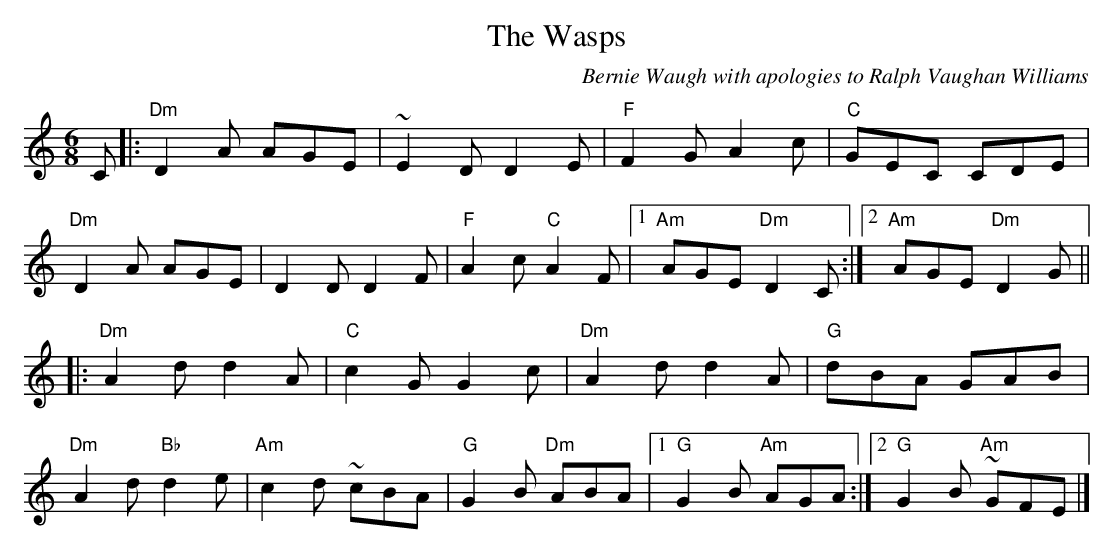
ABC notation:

X:1
T: The Wasps
C: Bernie Waugh with apologies to Ralph Vaughan Williams
M: 6/8
L: 1/8
K: A minor
C\
|:\
"Dm"D2A AGE|~E2DD2E|"F"F2GA2c|"C"GEC CDE|
"Dm"D2A AGE|D2DD2F|"F"A2c"C"A2F|1"Am"AGE "Dm"D2C:|2\
"Am"AGE "Dm"D2G||
|:\
"Dm"A2dd2A|"C"c2GG2c|"Dm"A2dd2A|"G"dBA GAB|
"Dm"A2d"Bb"d2e|"Am"c2d ~cBA|"G"G2B "Dm"ABA|1"G"G2B "Am"AGA:|2\
"G"G2B "Am"~GFE|]
